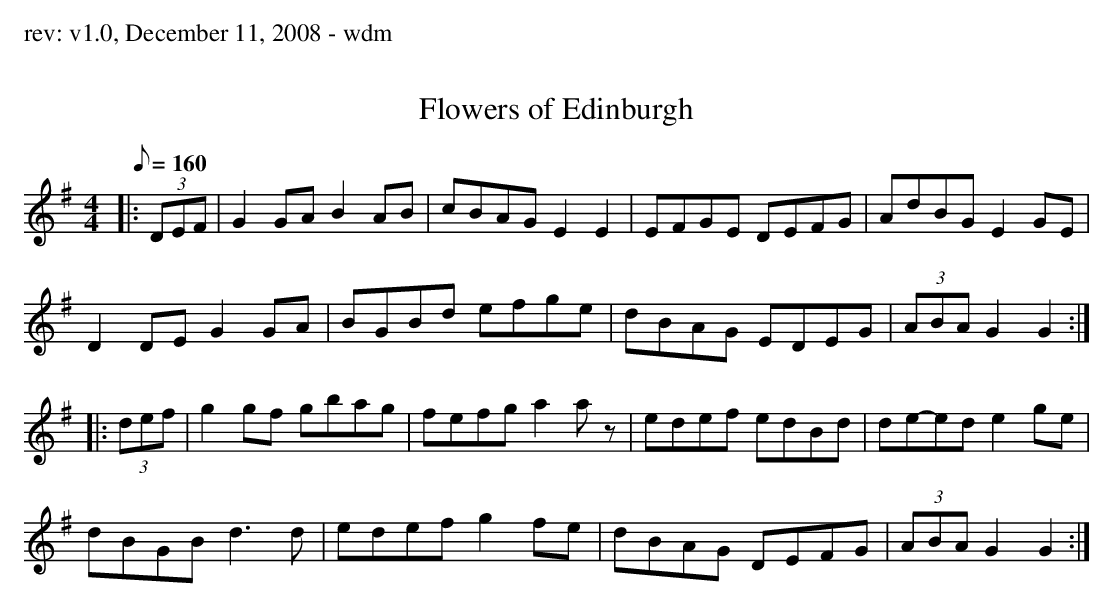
X:1
T:Flowers of Edinburgh
M:4/4
L:1/8
Q:160
K:G
|: (3DEF |\
G2 GA B2 AB | cBAG E2 E2 | EFGE DEFG | AdBG E2 GE |
D2 DE G2 GA | BGBd efge | dBAG EDEG | (3ABA G2 G2 :|
|: (3def |\
g2 gf gbag | fefg a2 az | edef edBd | de-ed e2 ge |
dBGB d3 d | edef g2 fe | dBAG DEFG | (3ABA G2 G2 :|
